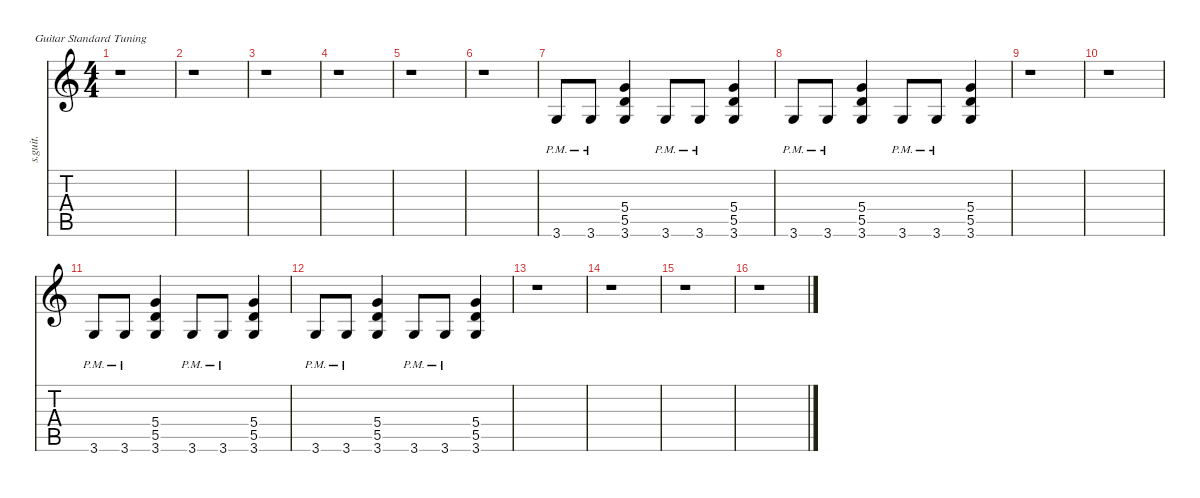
\defaultSystemsLayout 4
\hideDynamics
\bracketExtendMode nobrackets
\track ("Extra Harmony Guitar" "s.guit.") {instrument distortionguitar}
\staff {score tabs}
\tuning (E4 B3 G3 D3 A2 E2)
\ts (4 4)
\tempo (220 hide)
\clef g2
\ks c
r.1{dy fff} |
r.1 |
r.1 |
r.1 |
r.1 |
r.1 |
3.6{pm}.8{lyrics (0 "") lyrics (1 "") lyrics (2 "") lyrics (3 "") lyrics (4 "") dy ff} 3.6{pm}.8{lyrics (0 "") lyrics (1 "") lyrics (2 "") lyrics (3 "") lyrics (4 "")} (5.4 5.5 3.6).4{lyrics (0 "") lyrics (1 "") lyrics (2 "") lyrics (3 "") lyrics (4 "")} 3.6{pm}.8{lyrics (0 "") lyrics (1 "") lyrics (2 "") lyrics (3 "") lyrics (4 "")} 3.6{pm}.8{lyrics (0 "") lyrics (1 "") lyrics (2 "") lyrics (3 "") lyrics (4 "")} (5.4 5.5 3.6).4{lyrics (0 "") lyrics (1 "") lyrics (2 "") lyrics (3 "") lyrics (4 "")} |
3.6{pm}.8{lyrics (0 "") lyrics (1 "") lyrics (2 "") lyrics (3 "") lyrics (4 "")} 3.6{pm}.8{lyrics (0 "") lyrics (1 "") lyrics (2 "") lyrics (3 "") lyrics (4 "")} (5.4 5.5 3.6).4{lyrics (0 "") lyrics (1 "") lyrics (2 "") lyrics (3 "") lyrics (4 "")} 3.6{pm}.8{lyrics (0 "") lyrics (1 "") lyrics (2 "") lyrics (3 "") lyrics (4 "")} 3.6{pm}.8{lyrics (0 "") lyrics (1 "") lyrics (2 "") lyrics (3 "") lyrics (4 "")} (5.4 5.5 3.6).4{lyrics (0 "") lyrics (1 "") lyrics (2 "") lyrics (3 "") lyrics (4 "")} |
r.1 |
r.1 |
3.6{pm}.8{lyrics (0 "") lyrics (1 "") lyrics (2 "") lyrics (3 "") lyrics (4 "")} 3.6{pm}.8{lyrics (0 "") lyrics (1 "") lyrics (2 "") lyrics (3 "") lyrics (4 "")} (5.4 5.5 3.6).4{lyrics (0 "") lyrics (1 "") lyrics (2 "") lyrics (3 "") lyrics (4 "")} 3.6{pm}.8{lyrics (0 "") lyrics (1 "") lyrics (2 "") lyrics (3 "") lyrics (4 "")} 3.6{pm}.8{lyrics (0 "") lyrics (1 "") lyrics (2 "") lyrics (3 "") lyrics (4 "")} (5.4 5.5 3.6).4{lyrics (0 "") lyrics (1 "") lyrics (2 "") lyrics (3 "") lyrics (4 "")} |
3.6{pm}.8{lyrics (0 "") lyrics (1 "") lyrics (2 "") lyrics (3 "") lyrics (4 "")} 3.6{pm}.8{lyrics (0 "") lyrics (1 "") lyrics (2 "") lyrics (3 "") lyrics (4 "")} (5.4 5.5 3.6).4{lyrics (0 "") lyrics (1 "") lyrics (2 "") lyrics (3 "") lyrics (4 "")} 3.6{pm}.8{lyrics (0 "") lyrics (1 "") lyrics (2 "") lyrics (3 "") lyrics (4 "")} 3.6{pm}.8{lyrics (0 "") lyrics (1 "") lyrics (2 "") lyrics (3 "") lyrics (4 "")} (5.4 5.5 3.6).4{lyrics (0 "") lyrics (1 "") lyrics (2 "") lyrics (3 "") lyrics (4 "")} |
r.1 |
r.1 |
r.1 |
r.1
